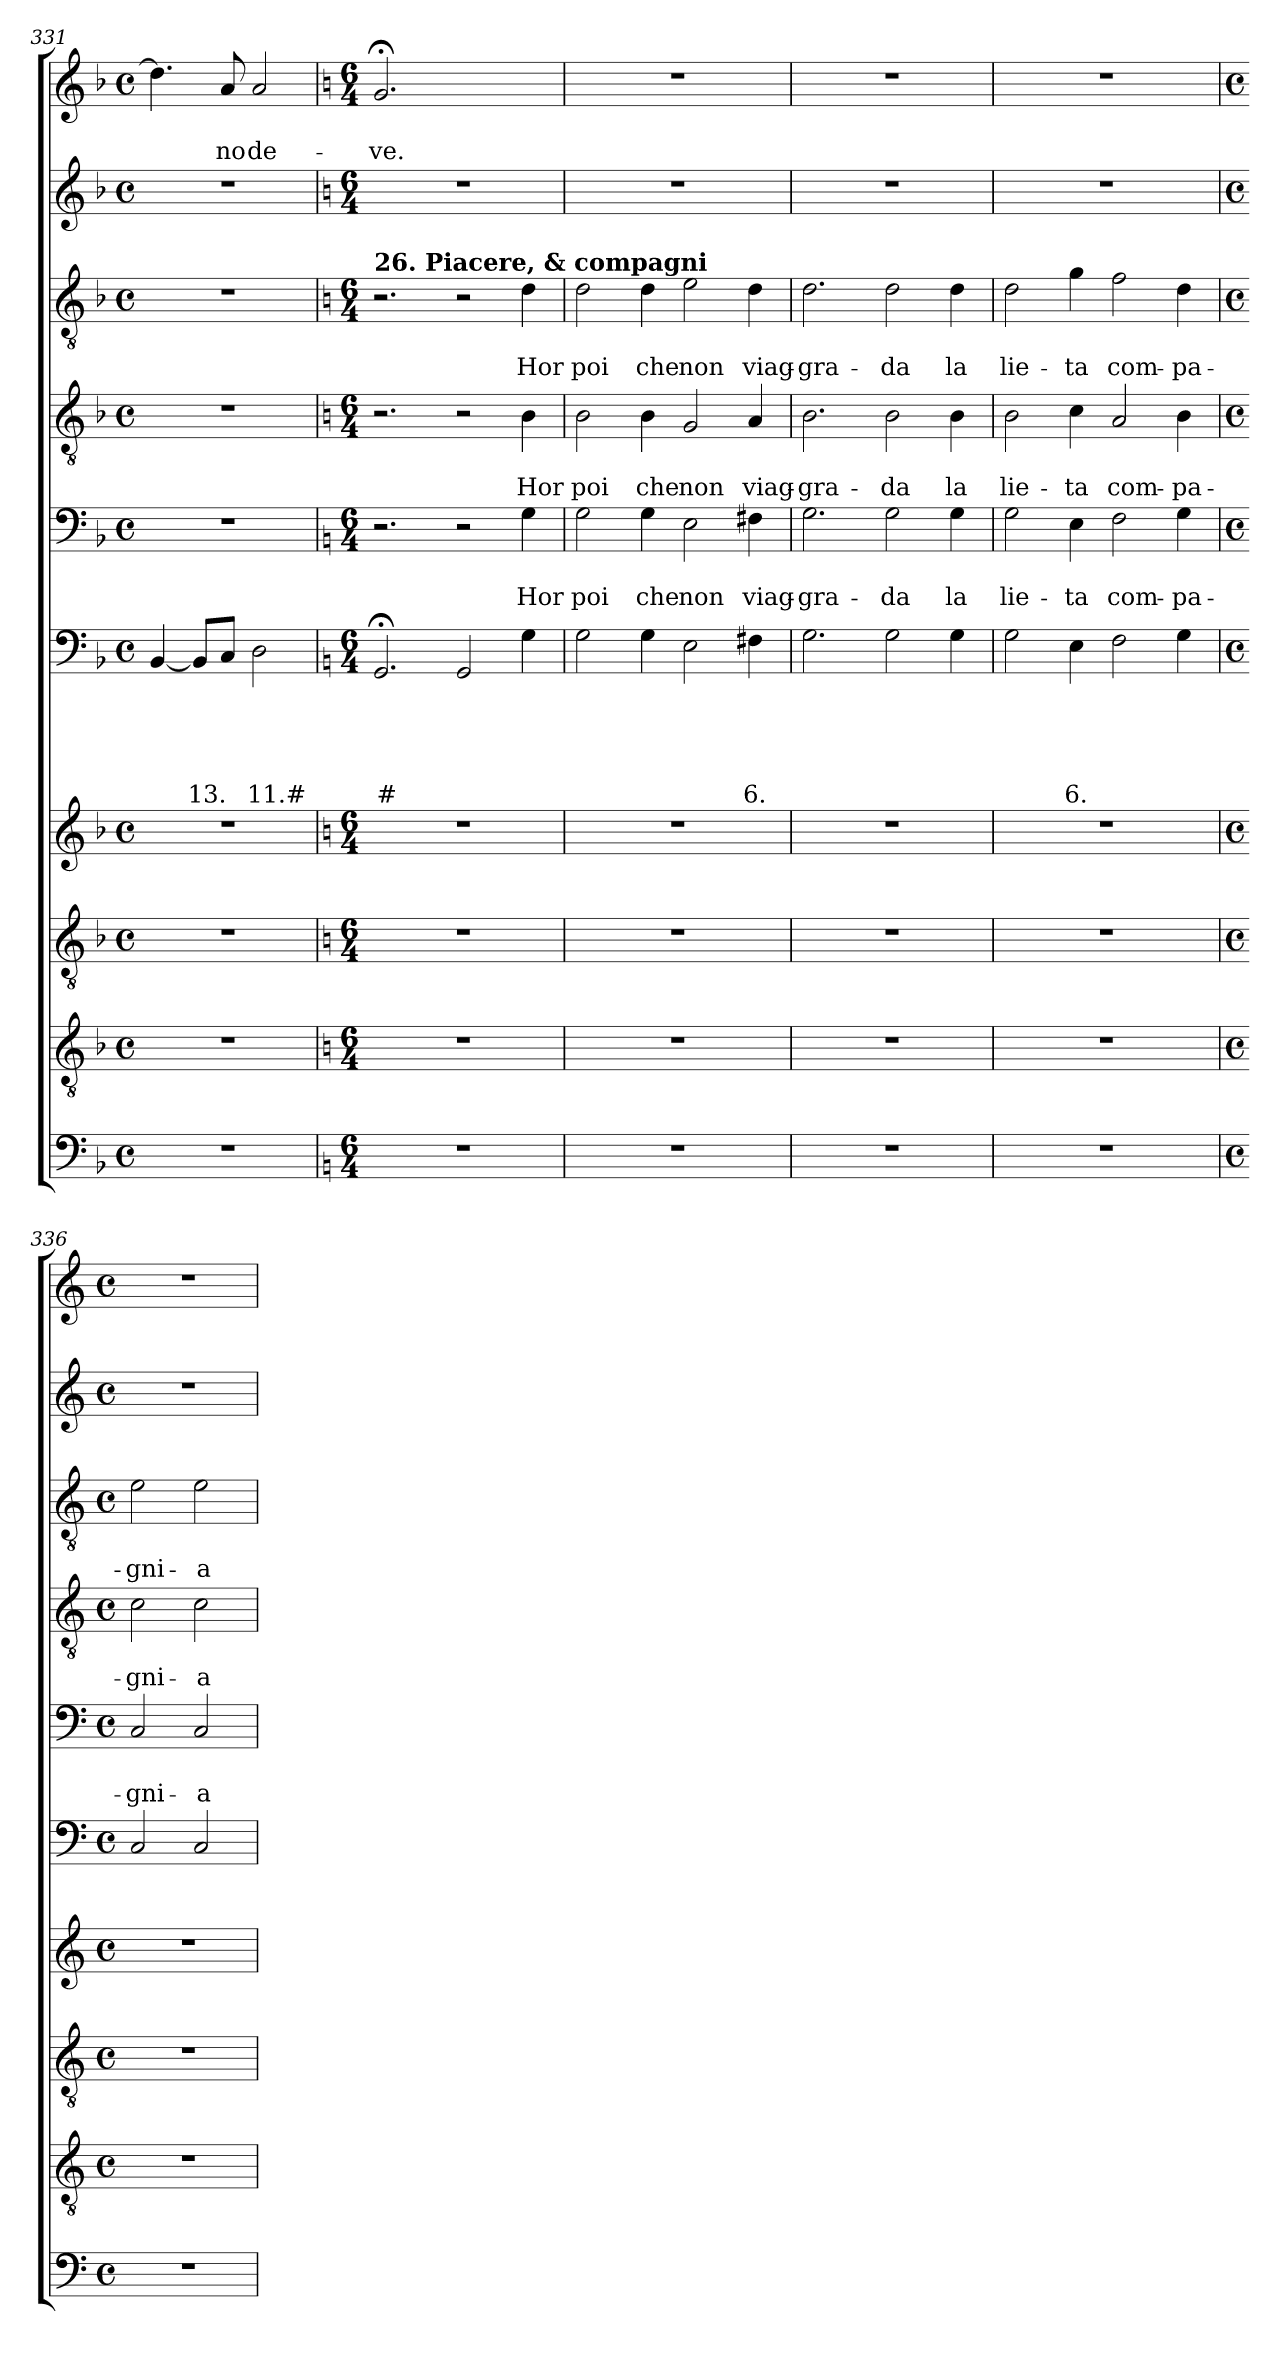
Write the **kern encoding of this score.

**kern	**kern	**kern	**kern	**kern	**text	**text	**text	**text	**text	**kern	**text	**text	**kern	**text	**text	**kern	**text	**text	**kern	**kern	**text	**text
*part10	*part9	*part8	*part7	*part6	*part6	*part6	*part6	*part6	*part6	*part5	*part5	*part5	*part4	*part4	*part4	*part3	*part3	*part3	*part2	*part1	*part1	*part1
*staff10	*staff9	*staff8	*staff7	*staff6	*staff6	*staff6	*staff6	*staff6	*staff6	*staff5	*staff5	*staff5	*staff4	*staff4	*staff4	*staff3	*staff3	*staff3	*staff2	*staff1	*staff1	*staff1
*clefF4	*clefGv2	*clefGv2	*clefG2	*clefF4	*	*	*	*	*	*clefF4	*	*	*clefGv2	*	*	*clefGv2	*	*	*clefG2	*clefG2	*	*
*k[b-]	*k[b-]	*k[b-]	*k[b-]	*k[b-]	*	*	*	*	*	*k[b-]	*	*	*k[b-]	*	*	*k[b-]	*	*	*k[b-]	*k[b-]	*	*
*F:	*F:	*F:	*F:	*F:	*	*	*	*	*	*F:	*	*	*F:	*	*	*F:	*	*	*F:	*F:	*	*
*M4/4	*M4/4	*M4/4	*M4/4	*M4/4	*	*	*	*	*	*M4/4	*	*	*M4/4	*	*	*M4/4	*	*	*M4/4	*M4/4	*	*
*met(c)	*met(c)	*met(c)	*met(c)	*met(c)	*	*	*	*	*	*met(c)	*	*	*met(c)	*	*	*met(c)	*	*	*met(c)	*met(c)	*	*
=331	=331	=331	=331	=331	=331	=331	=331	=331	=331	=331	=331	=331	=331	=331	=331	=331	=331	=331	=331	=331	=331	=331
1r	1r	1r	1r	[4BB-/	.	.	.	.	.	1r	.	.	1r	.	.	1r	.	.	1r	4.dd\]	.	.
.	.	.	.	8BB-/L]	.	.	.	.	13.	.	.	.	.	.	.	.	.	.	.	.	.	.
.	.	.	.	8C/J	.	.	.	.	.	.	.	.	.	.	.	.	.	.	.	8a/	.	no
.	.	.	.	2D\	.	.	.	.	11.#	.	.	.	.	.	.	.	.	.	.	2a/	.	de-
=332	=332	=332	=332	=332	=332	=332	=332	=332	=332	=332	=332	=332	=332	=332	=332	=332	=332	=332	=332	=332	=332	=332
*k[]	*k[]	*k[]	*k[]	*k[]	*	*	*	*	*	*k[]	*	*	*k[]	*	*	*k[]	*	*	*k[]	*k[]	*	*
*C:	*C:	*C:	*C:	*C:	*	*	*	*	*	*C:	*	*	*C:	*	*	*C:	*	*	*C:	*C:	*	*
*M6/4	*M6/4	*M6/4	*M6/4	*M6/4	*	*	*	*	*	*M6/4	*	*	*M6/4	*	*	*M6/4	*	*	*M6/4	*M6/4	*	*
!	!	!	!	!	!	!	!	!	!	!	!	!	!	!	!	!LO:TX:a:B:t=26. Piacere, & compagni	!	!	!	!	!	!
1.r	1.r	1.r	1.r	2.GG;</	.	.	.	.	#	2.r	.	.	2.r	.	.	2.r	.	.	1.r	2.g;</	.	-ve.
.	.	.	.	2GG/	.	.	.	.	.	2r	.	.	2r	.	.	2r	.	.	.	2.ryy	.	.
.	.	.	.	4G\	.	.	.	.	.	4G\	.	Hor	4B\	.	Hor	4d\	.	Hor	.	.	.	.
!!LO:LB:g=z
=333	=333	=333	=333	=333	=333	=333	=333	=333	=333	=333	=333	=333	=333	=333	=333	=333	=333	=333	=333	=333	=333	=333
1.r	1.r	1.r	1.r	2G\	.	.	.	.	.	2G\	.	poi	2B\	.	poi	2d\	.	poi	1.r	1.r	.	.
.	.	.	.	4G\	.	.	.	.	.	4G\	.	che	4B\	.	che	4d\	.	che	.	.	.	.
.	.	.	.	2E\	.	.	.	.	.	2E\	.	non	2G/	.	non	2e\	.	non	.	.	.	.
.	.	.	.	4F#X\	.	.	.	.	6.	4F#X\	.	viag-	4A/	.	viag-	4d\	.	viag-	.	.	.	.
=334	=334	=334	=334	=334	=334	=334	=334	=334	=334	=334	=334	=334	=334	=334	=334	=334	=334	=334	=334	=334	=334	=334
1.r	1.r	1.r	1.r	2.G\	.	.	.	.	.	2.G\	.	-gra-	2.B\	.	-gra-	2.d\	.	-gra-	1.r	1.r	.	.
.	.	.	.	2G\	.	.	.	.	.	2G\	.	-da	2B\	.	-da	2d\	.	-da	.	.	.	.
.	.	.	.	4G\	.	.	.	.	.	4G\	.	la	4B\	.	la	4d\	.	la	.	.	.	.
=335	=335	=335	=335	=335	=335	=335	=335	=335	=335	=335	=335	=335	=335	=335	=335	=335	=335	=335	=335	=335	=335	=335
1.r	1.r	1.r	1.r	2G\	.	.	.	.	.	2G\	.	lie-	2B\	.	lie-	2d\	.	lie-	1.r	1.r	.	.
.	.	.	.	4E\	.	.	.	.	6.	4E\	.	-ta	4c\	.	-ta	4g\	.	-ta	.	.	.	.
.	.	.	.	2F\	.	.	.	.	.	2F\	.	com-	2A/	.	com-	2f\	.	com-	.	.	.	.
.	.	.	.	4G\	.	.	.	.	.	4G\	.	-pa-	4B\	.	-pa-	4d\	.	-pa-	.	.	.	.
=336	=336	=336	=336	=336	=336	=336	=336	=336	=336	=336	=336	=336	=336	=336	=336	=336	=336	=336	=336	=336	=336	=336
*M4/4	*M4/4	*M4/4	*M4/4	*M4/4	*	*	*	*	*	*M4/4	*	*	*M4/4	*	*	*M4/4	*	*	*M4/4	*M4/4	*	*
*met(c)	*met(c)	*met(c)	*met(c)	*met(c)	*	*	*	*	*	*met(c)	*	*	*met(c)	*	*	*met(c)	*	*	*met(c)	*met(c)	*	*
1r	1r	1r	1r	2C/	.	.	.	.	.	2C/	.	-gni-	2c\	.	-gni-	2e\	.	-gni-	1r	1r	.	.
.	.	.	.	2C/	.	.	.	.	.	2C/	.	-a	2c\	.	-a	2e\	.	-a	.	.	.	.
=	=	=	=	=	=	=	=	=	=	=	=	=	=	=	=	=	=	=	=	=	=	=
*-	*-	*-	*-	*-	*-	*-	*-	*-	*-	*-	*-	*-	*-	*-	*-	*-	*-	*-	*-	*-	*-	*-
